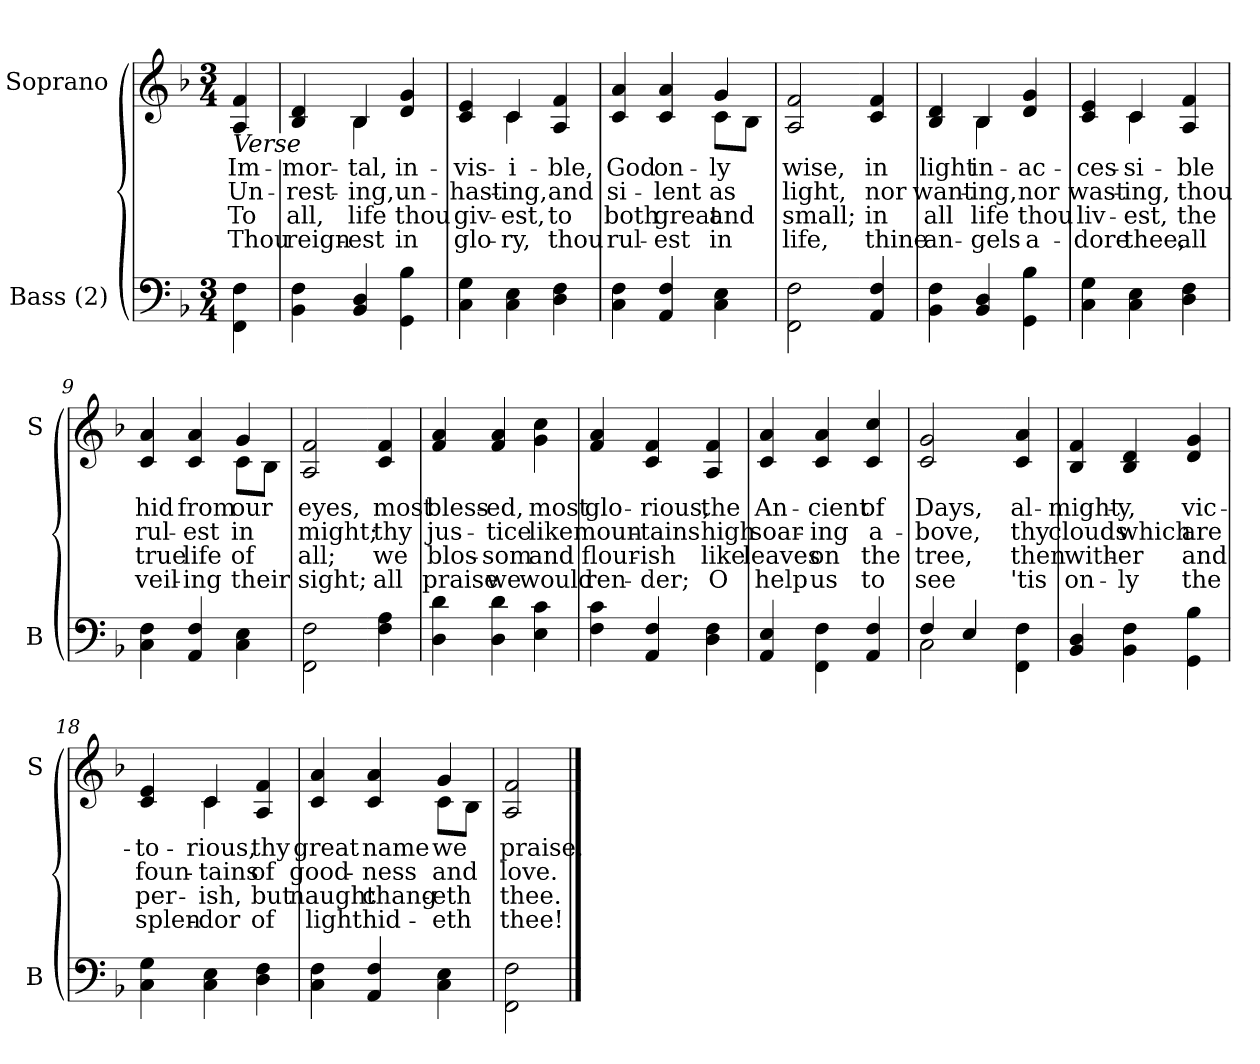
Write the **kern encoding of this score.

**kern	**kern	**text	**text	**text	**text
*part2	*part1	*part1	*part1	*part1	*part1
*staff2	*staff1	*staff1	*staff1	*staff1	*staff1
*I"Bass (2)	*I"Soprano	*	*	*	*
*I'B	*I'S	*	*	*	*
*clefF4	*clefG2	*	*	*	*
*k[b-]	*k[b-]	*	*	*	*
*M3/4	*M3/4	*	*	*	*
=1	=1	=1	=1	=1	=1
!	!LO:TX:b:i:t=Verse	!	!	!	!
!	!	!LO:LY:b	!LO:LY:b	!LO:LY:b	!LO:LY:b
4FF\ 4F\	4A/ 4f/	Im-	Un-	To	Thou
=2	=2	=2	=2	=2	=2
!	!	!LO:LY:b	!LO:LY:b	!LO:LY:b	!LO:LY:b
*	*^	*	*	*	*
4BB-\ 4F\	4B-/ 4d/	4ryy	-mor-	-rest-	all,	reign-
!	!	!	!LO:LY:b	!LO:LY:b	!LO:LY:b	!LO:LY:b
4BB-/ 4D/	4B-/	4B-\	-tal,	-ing,	life	-est
!	!	!	!LO:LY:b	!LO:LY:b	!LO:LY:b	!LO:LY:b
4GG\ 4B-\	4d/ 4g/	4ryy	in-	un-	thou	in
=3	=3	=3	=3	=3	=3	=3
!	!	!	!LO:LY:b	!LO:LY:b	!LO:LY:b	!LO:LY:b
4C\ 4G\	4c/ 4e/	4ryy	-vis-	-hast-	giv-	glo-
!	!	!	!LO:LY:b	!LO:LY:b	!LO:LY:b	!LO:LY:b
4C\ 4E\	4c/	4c\	-i-	-ing,	-est,	-ry,
!	!	!	!LO:LY:b	!LO:LY:b	!LO:LY:b	!LO:LY:b
4D\ 4F\	4A/ 4f/	4ryy	-ble,	and	to	thou
=4	=4	=4	=4	=4	=4	=4
!	!	!	!LO:LY:b	!LO:LY:b	!LO:LY:b	!LO:LY:b
4C\ 4F\	4c/ 4a/	2ryy	God	si-	both	rul-
!	!	!	!LO:LY:b	!LO:LY:b	!LO:LY:b	!LO:LY:b
4AA/ 4F/	4c/ 4a/	.	on-	-lent	great	-est
!	!	!	!LO:LY:b	!LO:LY:b	!LO:LY:b	!LO:LY:b
4C\ 4E\	4g/	8c\L	-ly	as	and	in
.	.	8B-\J	.	.	.	.
=5	=5	=5	=5	=5	=5	=5
!	!	!	!LO:LY:b	!LO:LY:b	!LO:LY:b	!LO:LY:b
*	*v	*v	*	*	*	*
2FF\ 2F\	2A/ 2f/	wise,	light,	small;	life,
!!LO:LB:g=z
=6-	=6-	=6-	=6-	=6-	=6-
!	!	!LO:LY:b	!LO:LY:b	!LO:LY:b	!LO:LY:b
4AA/ 4F/	4c/ 4f/	in	nor	in	thine
=7	=7	=7	=7	=7	=7
!	!	!LO:LY:b	!LO:LY:b	!LO:LY:b	!LO:LY:b
*	*^	*	*	*	*
4BB-\ 4F\	4B-/ 4d/	4ryy	light	want-	all	an-
!	!	!	!LO:LY:b	!LO:LY:b	!LO:LY:b	!LO:LY:b
4BB-/ 4D/	4B-/	4B-\	in-	-ing,	life	-gels
!	!	!	!LO:LY:b	!LO:LY:b	!LO:LY:b	!LO:LY:b
4GG\ 4B-\	4d/ 4g/	4ryy	-ac-	nor	thou	a-
=8	=8	=8	=8	=8	=8	=8
!	!	!	!LO:LY:b	!LO:LY:b	!LO:LY:b	!LO:LY:b
4C\ 4G\	4c/ 4e/	4ryy	-ces-	wast-	liv-	-dore
!	!	!	!LO:LY:b	!LO:LY:b	!LO:LY:b	!LO:LY:b
4C\ 4E\	4c/	4c\	-si-	-ing,	-est,	thee,
!	!	!	!LO:LY:b	!LO:LY:b	!LO:LY:b	!LO:LY:b
4D\ 4F\	4A/ 4f/	4ryy	-ble	thou	the	all
=9	=9	=9	=9	=9	=9	=9
!	!	!	!LO:LY:b	!LO:LY:b	!LO:LY:b	!LO:LY:b
4C\ 4F\	4c/ 4a/	2ryy	hid	rul-	true	veil-
!	!	!	!LO:LY:b	!LO:LY:b	!LO:LY:b	!LO:LY:b
4AA/ 4F/	4c/ 4a/	.	from	-est	life	-ing
!	!	!	!LO:LY:b	!LO:LY:b	!LO:LY:b	!LO:LY:b
4C\ 4E\	4g/	8c\L	our	in	of	their
.	.	8B-\J	.	.	.	.
=10	=10	=10	=10	=10	=10	=10
!	!	!	!LO:LY:b	!LO:LY:b	!LO:LY:b	!LO:LY:b
*	*v	*v	*	*	*	*
2FF\ 2F\	2A/ 2f/	eyes,	might;	all;	sight;
!!LO:LB:g=z
=11-	=11-	=11-	=11-	=11-	=11-
!	!	!LO:LY:b	!LO:LY:b	!LO:LY:b	!LO:LY:b
4F\ 4A\	4c/ 4f/	most	thy	we	all
=12	=12	=12	=12	=12	=12
!	!	!LO:LY:b	!LO:LY:b	!LO:LY:b	!LO:LY:b
4D\ 4d\	4f/ 4a/	bless-	jus-	blos-	praise
!	!	!LO:LY:b	!LO:LY:b	!LO:LY:b	!LO:LY:b
4D\ 4d\	4f/ 4a/	-ed,	-tice	-som	we
!	!	!LO:LY:b	!LO:LY:b	!LO:LY:b	!LO:LY:b
4E\ 4c\	4g\ 4cc\	most	like	and	would
=13	=13	=13	=13	=13	=13
!	!	!LO:LY:b	!LO:LY:b	!LO:LY:b	!LO:LY:b
4F\ 4c\	4f/ 4a/	glo-	moun-	flour-	ren-
!	!	!LO:LY:b	!LO:LY:b	!LO:LY:b	!LO:LY:b
4AA/ 4F/	4c/ 4f/	-rious,	-tains	-ish	-der;
!	!	!LO:LY:b	!LO:LY:b	!LO:LY:b	!LO:LY:b
4D\ 4F\	4A/ 4f/	the	high	like	O
=14	=14	=14	=14	=14	=14
!	!	!LO:LY:b	!LO:LY:b	!LO:LY:b	!LO:LY:b
4AA/ 4E/	4c/ 4a/	An-	soar-	leaves	help
!	!	!LO:LY:b	!LO:LY:b	!LO:LY:b	!LO:LY:b
4FF\ 4F\	4c/ 4a/	-cient	-ing	on	us
!	!	!LO:LY:b	!LO:LY:b	!LO:LY:b	!LO:LY:b
4AA/ 4F/	4c/ 4cc/	of	a-	the	to
=15	=15	=15	=15	=15	=15
*^	*	*	*	*	*
!	!	!	!LO:LY:b	!LO:LY:b	!LO:LY:b	!LO:LY:b
4F/	2C\	2c/ 2g/	Days,	-bove,	tree,	see
4E/	.	.	.	.	.	.
*v	*v	*	*	*	*	*
!!LO:LB:g=z
=16-	=16-	=16-	=16-	=16-	=16-
!	!	!LO:LY:b	!LO:LY:b	!LO:LY:b	!LO:LY:b
4FF\ 4F\	4c/ 4a/	al-	thy	then	'tis
=17	=17	=17	=17	=17	=17
!	!	!LO:LY:b	!LO:LY:b	!LO:LY:b	!LO:LY:b
4BB-/ 4D/	4B-/ 4f/	-might-	clouds	with-	on-
!	!	!LO:LY:b	!LO:LY:b	!LO:LY:b	!LO:LY:b
4BB-\ 4F\	4B-/ 4d/	-y,	which	-er	-ly
!	!	!LO:LY:b	!LO:LY:b	!LO:LY:b	!LO:LY:b
4GG\ 4B-\	4d/ 4g/	vic-	are	and	the
=18	=18	=18	=18	=18	=18
!	!	!LO:LY:b	!LO:LY:b	!LO:LY:b	!LO:LY:b
*	*^	*	*	*	*
4C\ 4G\	4c/ 4e/	4ryy	-to-	foun-	per-	splen-
!	!	!	!LO:LY:b	!LO:LY:b	!LO:LY:b	!LO:LY:b
4C\ 4E\	4c/	4c\	-rious,	-tains	-ish,	-dor
!	!	!	!LO:LY:b	!LO:LY:b	!LO:LY:b	!LO:LY:b
4D\ 4F\	4A/ 4f/	4ryy	thy	of	but	of
=19	=19	=19	=19	=19	=19	=19
!	!	!	!LO:LY:b	!LO:LY:b	!LO:LY:b	!LO:LY:b
4C\ 4F\	4c/ 4a/	2ryy	great	good-	naught	light
!	!	!	!LO:LY:b	!LO:LY:b	!LO:LY:b	!LO:LY:b
4AA/ 4F/	4c/ 4a/	.	name	-ness	chang-	hid-
!	!	!	!LO:LY:b	!LO:LY:b	!LO:LY:b	!LO:LY:b
4C\ 4E\	4g/	8c\L	we	and	-eth	-eth
.	.	8B-\J	.	.	.	.
=20	=20	=20	=20	=20	=20	=20
!	!	!	!LO:LY:b	!LO:LY:b	!LO:LY:b	!LO:LY:b
*	*v	*v	*	*	*	*
2FF\ 2F\	2A/ 2f/	praise.	love.	thee.	thee!
==	==	==	==	==	==
*-	*-	*-	*-	*-	*-
